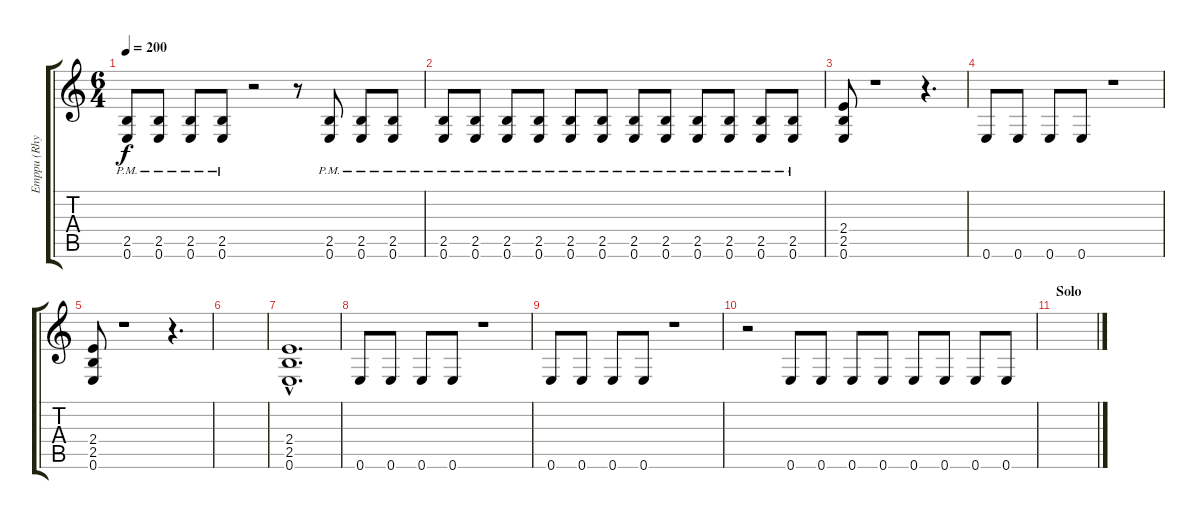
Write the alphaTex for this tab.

\track ("Emppu (Rhytm)" "Emppu (Rhy") {instrument distortionguitar}
\staff {score tabs}
\tuning (E4 B3 G3 D3 A2 E2) {hide}
\ts (6 4)
\tempo 200
\clef g2
\ks c
(2.5{pm} 0.6).8{dy f} (2.5{pm} 0.6).8 (2.5{pm} 0.6).8 (2.5{pm} 0.6).8 r.2 r.8 (2.5{pm} 0.6).8 (2.5{pm} 0.6).8 (2.5{pm} 0.6).8 |
(2.5{pm} 0.6).8 (2.5{pm} 0.6).8 (2.5{pm} 0.6).8 (2.5{pm} 0.6).8 (2.5{pm} 0.6).8 (2.5{pm} 0.6).8 (2.5{pm} 0.6).8 (2.5{pm} 0.6).8 (2.5{pm} 0.6).8 (2.5{pm} 0.6).8 (2.5{pm} 0.6).8 (2.5{pm} 0.6).8 |
(2.4 2.5 0.6).8 r.1 r.4{d} |
0.6.8 0.6.8 0.6.8 0.6.8 r.1 |
(2.4 2.5 0.6).8 r.1 r.4{d} |
|
(2.4{hac} 2.5{hac} 0.6{hac}).1{d} |
0.6.8 0.6.8 0.6.8 0.6.8 r.1 |
0.6.8 0.6.8 0.6.8 0.6.8 r.1 |
r.2 0.6.8 0.6.8 0.6.8 0.6.8 0.6.8 0.6.8 0.6.8 0.6.8 |
\section ("" "Solo")
